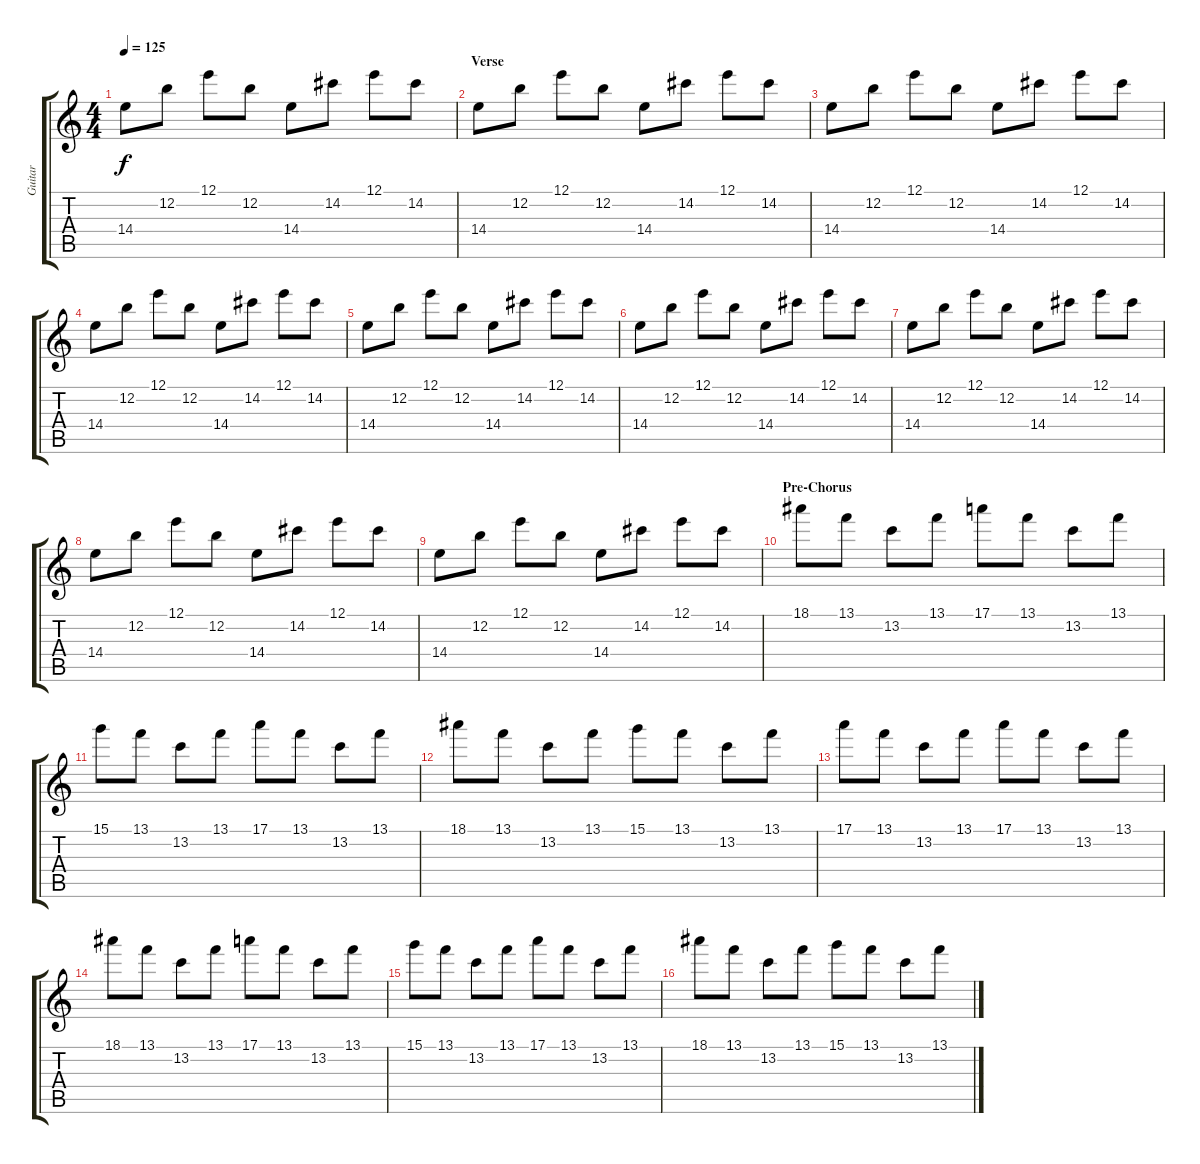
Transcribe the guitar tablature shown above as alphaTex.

\track ("Guitar" "Guitar") {instrument electricguitarjazz}
\staff {score tabs}
\tuning (E4 B3 G3 D3 A2 E2) {hide}
\ts (4 4)
\tempo 125
\clef g2
\ks c
14.4.8{dy f} 12.2.8 12.1.8 12.2.8 14.4.8 14.2.8 12.1.8 14.2.8 |
\section ("" "Verse")
14.4.8 12.2.8 12.1.8 12.2.8 14.4.8 14.2.8 12.1.8 14.2.8 |
14.4.8 12.2.8 12.1.8 12.2.8 14.4.8 14.2.8 12.1.8 14.2.8 |
14.4.8 12.2.8 12.1.8 12.2.8 14.4.8 14.2.8 12.1.8 14.2.8 |
14.4.8 12.2.8 12.1.8 12.2.8 14.4.8 14.2.8 12.1.8 14.2.8 |
14.4.8 12.2.8 12.1.8 12.2.8 14.4.8 14.2.8 12.1.8 14.2.8 |
14.4.8 12.2.8 12.1.8 12.2.8 14.4.8 14.2.8 12.1.8 14.2.8 |
14.4.8 12.2.8 12.1.8 12.2.8 14.4.8 14.2.8 12.1.8 14.2.8 |
14.4.8 12.2.8 12.1.8 12.2.8 14.4.8 14.2.8 12.1.8 14.2.8 |
\section ("" "Pre-Chorus")
18.1.8 13.1.8 13.2.8 13.1.8 17.1.8 13.1.8 13.2.8 13.1.8 |
15.1.8 13.1.8 13.2.8 13.1.8 17.1.8 13.1.8 13.2.8 13.1.8 |
18.1.8 13.1.8 13.2.8 13.1.8 15.1.8 13.1.8 13.2.8 13.1.8 |
17.1.8 13.1.8 13.2.8 13.1.8 17.1.8 13.1.8 13.2.8 13.1.8 |
18.1.8 13.1.8 13.2.8 13.1.8 17.1.8 13.1.8 13.2.8 13.1.8 |
15.1.8 13.1.8 13.2.8 13.1.8 17.1.8 13.1.8 13.2.8 13.1.8 |
18.1.8 13.1.8 13.2.8 13.1.8 15.1.8 13.1.8 13.2.8 13.1.8
